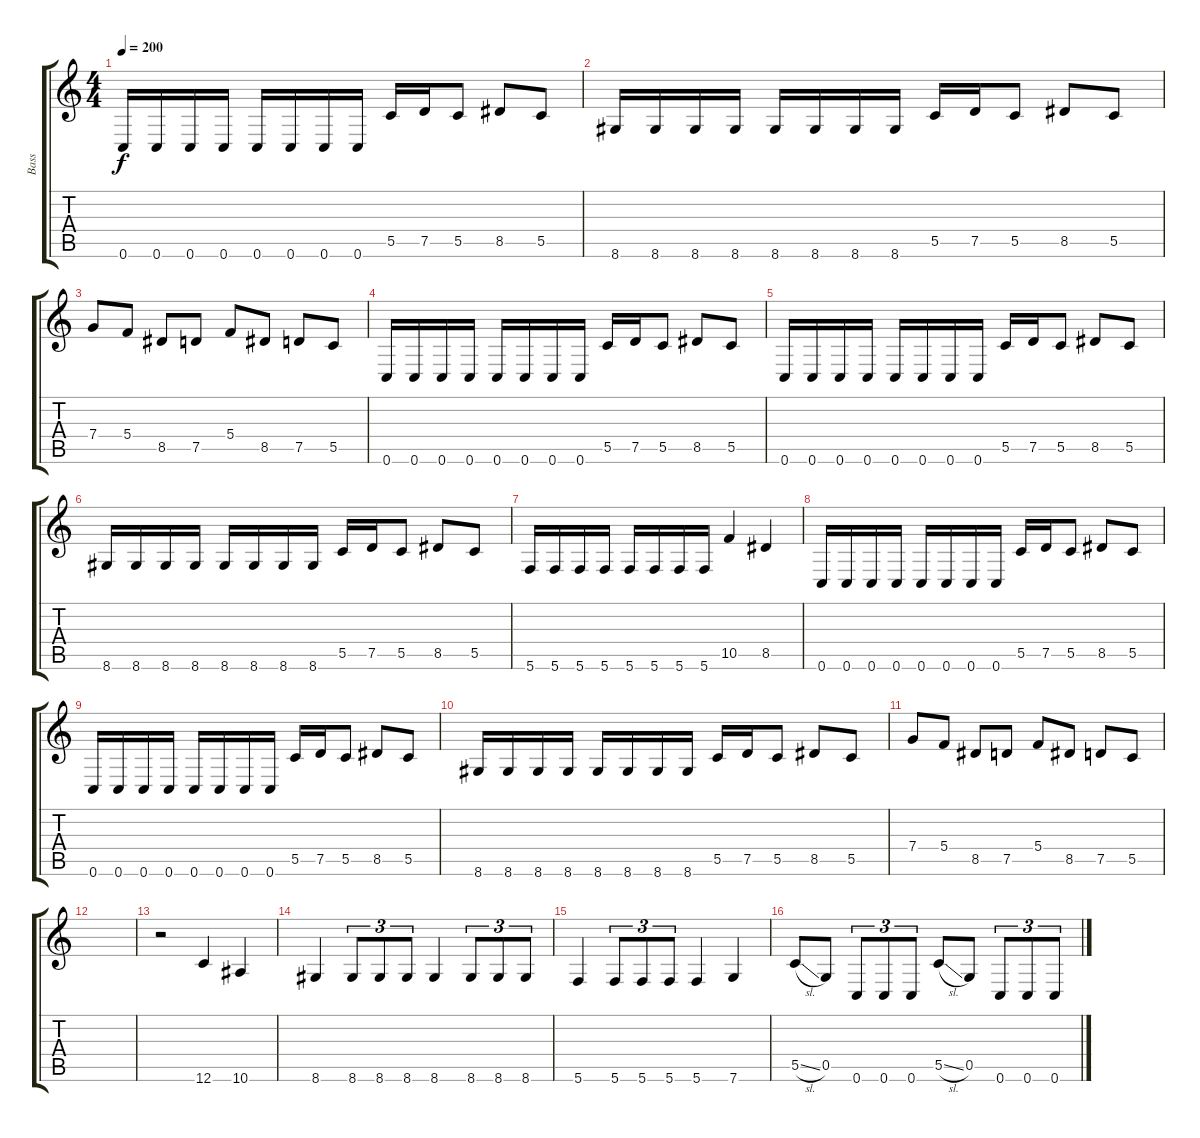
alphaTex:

\track ("Bass" "Bass") {instrument electricbassfinger}
\staff {score tabs}
\tuning (D4 A3 F3 C3 G2 C2) {hide}
\ts (4 4)
\tempo 200
\clef g2
\ks c
0.6.16{dy f} 0.6.16 0.6.16 0.6.16 0.6.16 0.6.16 0.6.16 0.6.16 5.5.16 7.5.16 5.5.8 8.5.8 5.5.8 |
8.6.16 8.6.16 8.6.16 8.6.16 8.6.16 8.6.16 8.6.16 8.6.16 5.5.16 7.5.16 5.5.8 8.5.8 5.5.8 |
7.4.8 5.4.8 8.5.8 7.5.8 5.4.8 8.5.8 7.5.8 5.5.8 |
0.6.16 0.6.16 0.6.16 0.6.16 0.6.16 0.6.16 0.6.16 0.6.16 5.5.16 7.5.16 5.5.8 8.5.8 5.5.8 |
0.6.16 0.6.16 0.6.16 0.6.16 0.6.16 0.6.16 0.6.16 0.6.16 5.5.16 7.5.16 5.5.8 8.5.8 5.5.8 |
8.6.16 8.6.16 8.6.16 8.6.16 8.6.16 8.6.16 8.6.16 8.6.16 5.5.16 7.5.16 5.5.8 8.5.8 5.5.8 |
5.6.16 5.6.16 5.6.16 5.6.16 5.6.16 5.6.16 5.6.16 5.6.16 10.5.4 8.5.4 |
0.6.16 0.6.16 0.6.16 0.6.16 0.6.16 0.6.16 0.6.16 0.6.16 5.5.16 7.5.16 5.5.8 8.5.8 5.5.8 |
0.6.16 0.6.16 0.6.16 0.6.16 0.6.16 0.6.16 0.6.16 0.6.16 5.5.16 7.5.16 5.5.8 8.5.8 5.5.8 |
8.6.16 8.6.16 8.6.16 8.6.16 8.6.16 8.6.16 8.6.16 8.6.16 5.5.16 7.5.16 5.5.8 8.5.8 5.5.8 |
7.4.8 5.4.8 8.5.8 7.5.8 5.4.8 8.5.8 7.5.8 5.5.8 |
|
r.2 12.6.4 10.6.4 |
8.6.4 8.6.8{tu (3 2)} 8.6.8{tu (3 2)} 8.6.8{tu (3 2)} 8.6.4 8.6.8{tu (3 2)} 8.6.8{tu (3 2)} 8.6.8{tu (3 2)} |
5.6.4 5.6.8{tu (3 2)} 5.6.8{tu (3 2)} 5.6.8{tu (3 2)} 5.6.4 7.6.4 |
5.5{sl}.8 0.5.8 0.6.8{tu (3 2)} 0.6.8{tu (3 2)} 0.6.8{tu (3 2)} 5.5{sl}.8 0.5.8 0.6.8{tu (3 2)} 0.6.8{tu (3 2)} 0.6.8{tu (3 2)}
